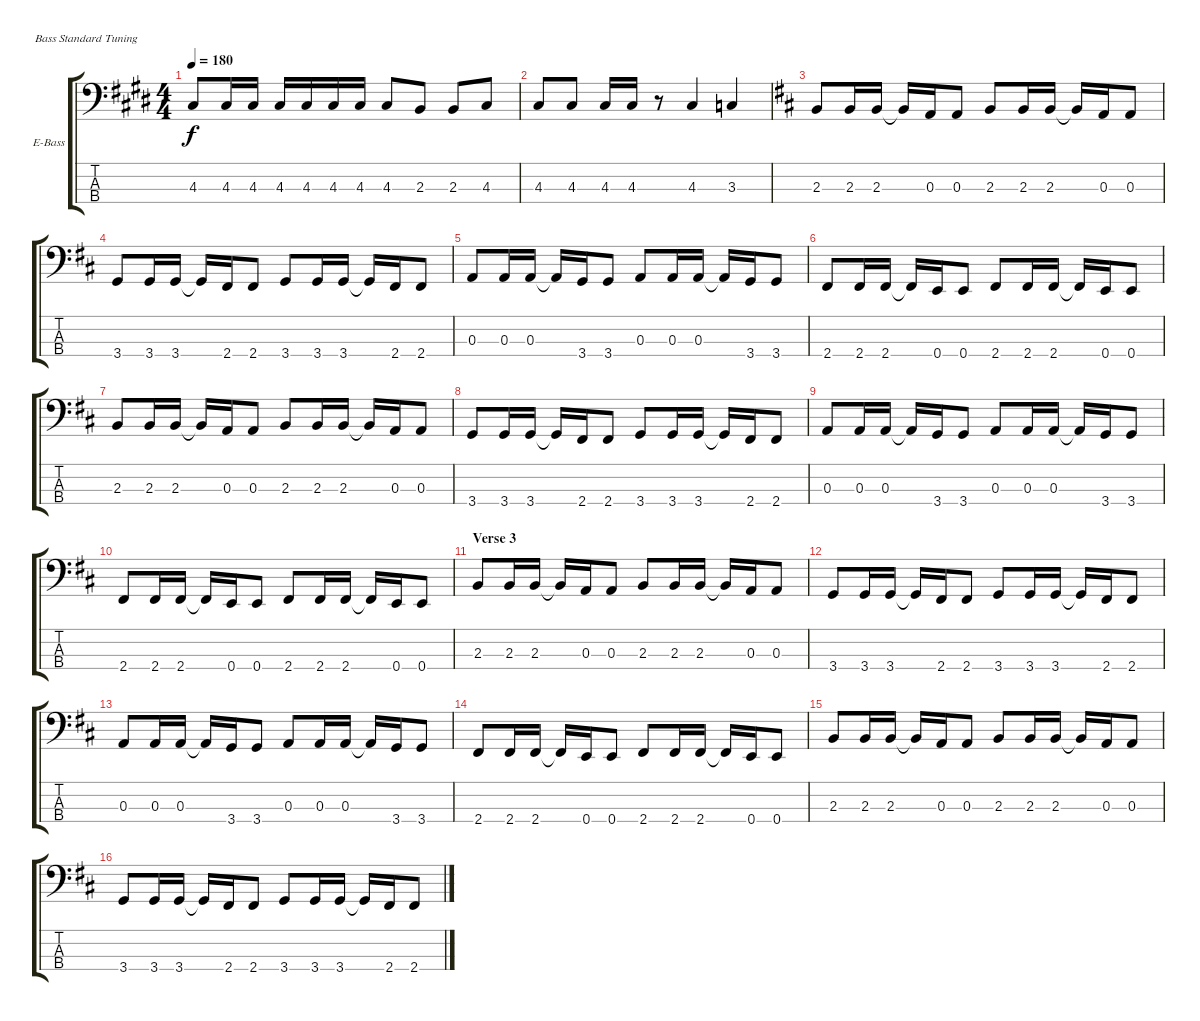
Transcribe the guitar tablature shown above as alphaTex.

\defaultSystemsLayout 4
\bracketExtendMode groupsimilarinstruments
\firstSystemTrackNameOrientation horizontal
\otherSystemsTrackNameOrientation horizontal
\track ("Cliff Burton (Bass)" "E-Bass") {instrument electricbassfinger}
\staff {score tabs}
\tuning (G2 D2 A1 E1)
\ts (4 4)
\tempo 180
\clef f4
\ks e
4.3.8{dy f} 4.3.16 4.3.16 4.3.16 4.3.16 4.3.16 4.3.16 4.3.8 2.3.8 2.3.8 4.3.8 |
4.3.8 4.3.8 4.3.16 4.3.16 r.8 4.3.4 3.3.4 |
\ks d
2.3.8 2.3.16 2.3.16 2.3{t}.16 0.3.16 0.3.8 2.3.8 2.3.16 2.3.16 2.3{t}.16 0.3.16 0.3.8 |
3.4.8 3.4.16 3.4.16 3.4{t}.16 2.4.16 2.4.8 3.4.8 3.4.16 3.4.16 3.4{t}.16 2.4.16 2.4.8 |
0.3.8 0.3.16 0.3.16 0.3{t}.16 3.4.16 3.4.8 0.3.8 0.3.16 0.3.16 0.3{t}.16 3.4.16 3.4.8 |
2.4.8 2.4.16 2.4.16 2.4{t}.16 0.4.16 0.4.8 2.4.8 2.4.16 2.4.16 2.4{t}.16 0.4.16 0.4.8 |
2.3.8 2.3.16 2.3.16 2.3{t}.16 0.3.16 0.3.8 2.3.8 2.3.16 2.3.16 2.3{t}.16 0.3.16 0.3.8 |
3.4.8 3.4.16 3.4.16 3.4{t}.16 2.4.16 2.4.8 3.4.8 3.4.16 3.4.16 3.4{t}.16 2.4.16 2.4.8 |
0.3.8 0.3.16 0.3.16 0.3{t}.16 3.4.16 3.4.8 0.3.8 0.3.16 0.3.16 0.3{t}.16 3.4.16 3.4.8 |
2.4.8 2.4.16 2.4.16 2.4{t}.16 0.4.16 0.4.8 2.4.8 2.4.16 2.4.16 2.4{t}.16 0.4.16 0.4.8 |
\section ("" "Verse 3")
2.3.8 2.3.16 2.3.16 2.3{t}.16 0.3.16 0.3.8 2.3.8 2.3.16 2.3.16 2.3{t}.16 0.3.16 0.3.8 |
3.4.8 3.4.16 3.4.16 3.4{t}.16 2.4.16 2.4.8 3.4.8 3.4.16 3.4.16 3.4{t}.16 2.4.16 2.4.8 |
0.3.8 0.3.16 0.3.16 0.3{t}.16 3.4.16 3.4.8 0.3.8 0.3.16 0.3.16 0.3{t}.16 3.4.16 3.4.8 |
2.4.8 2.4.16 2.4.16 2.4{t}.16 0.4.16 0.4.8 2.4.8 2.4.16 2.4.16 2.4{t}.16 0.4.16 0.4.8 |
2.3.8 2.3.16 2.3.16 2.3{t}.16 0.3.16 0.3.8 2.3.8 2.3.16 2.3.16 2.3{t}.16 0.3.16 0.3.8 |
3.4.8 3.4.16 3.4.16 3.4{t}.16 2.4.16 2.4.8 3.4.8 3.4.16 3.4.16 3.4{t}.16 2.4.16 2.4.8
